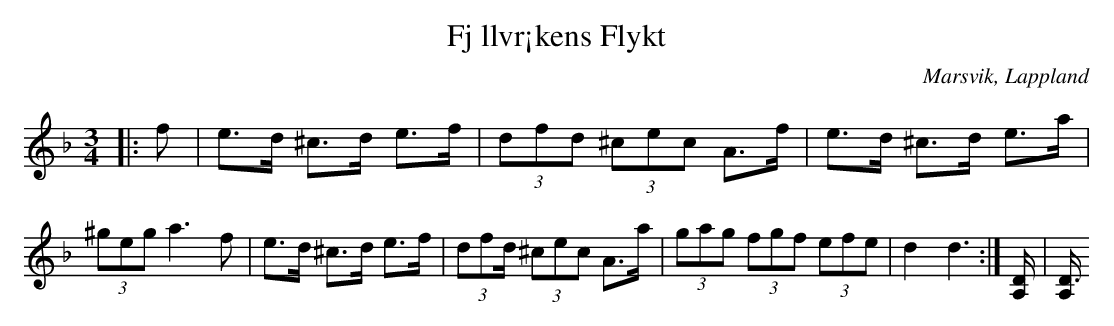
X:1
T:Fj llvr¡kens Flykt
O:Marsvik, Lappland
M:3/4
L:1/16
K:Dm
|: f2 | e3d ^c3d e3f | (3d2f2d2 (3^c2e2c2 A3f | e3d ^c3d e3a |(3^g2e2g2 a6 f2 | e3d ^c3d e3f | (3d2f2d (3^c2e2c2 A3a | (3g2a2g2 (3f2g2f2 (3e2f2e2 | d4 d6:| [A,D2] | [A,D3]
